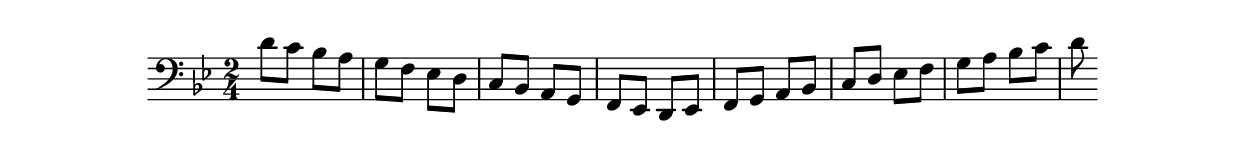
\version "2.22.1"

\relative {
	\clef bass
	\key bes \major
	\time 2/4
	d'8 c bes a g f ees d c bes a g f ees d ees f g a bes c d ees f g a bes c d
}
